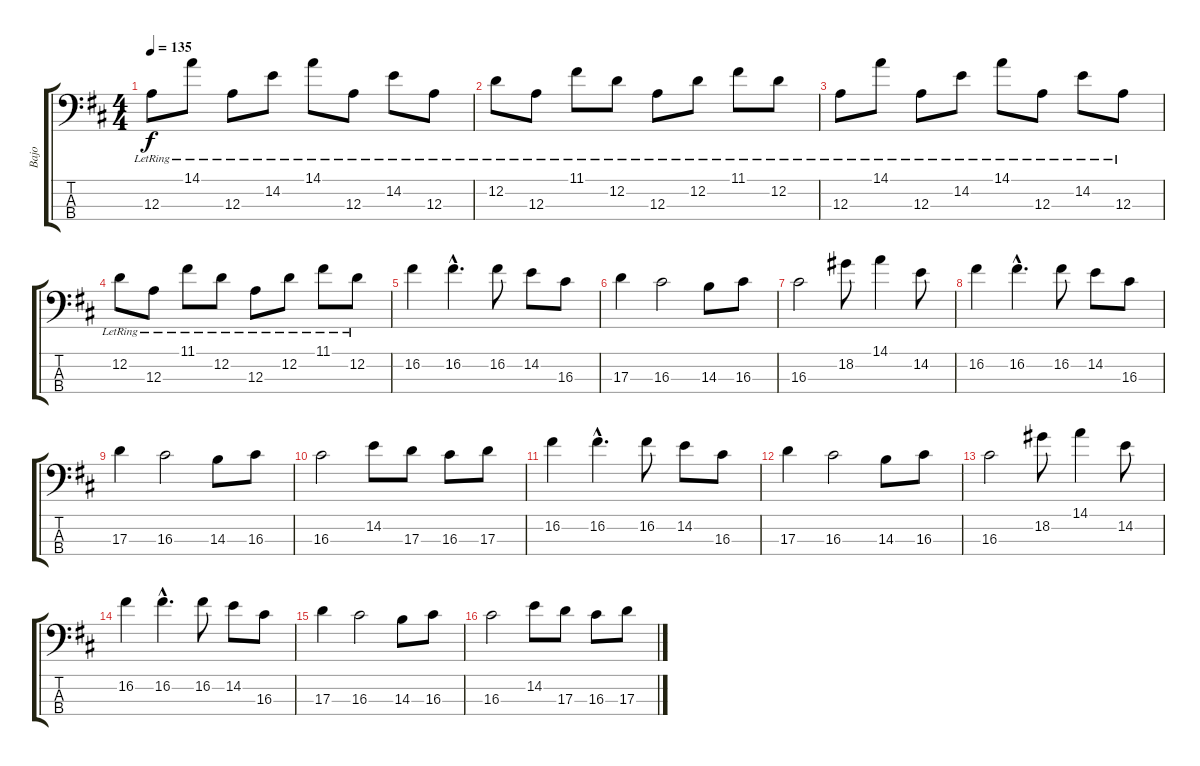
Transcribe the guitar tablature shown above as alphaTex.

\track ("Bajo" "Bajo") {instrument electricbassfinger}
\staff {score tabs}
\tuning (G2 D2 A1 Eb1) {hide}
\ts (4 4)
\tempo 135
\clef f4
\ks d
12.3{lr}.8{dy f} 14.1{lr}.8 12.3{lr}.8 14.2{lr}.8 14.1{lr}.8 12.3{lr}.8 14.2{lr}.8 12.3{lr}.8 |
12.2{lr}.8 12.3{lr}.8 11.1{lr}.8 12.2{lr}.8 12.3{lr}.8 12.2{lr}.8 11.1{lr}.8 12.2{lr}.8 |
12.3{lr}.8 14.1{lr}.8 12.3{lr}.8 14.2{lr}.8 14.1{lr}.8 12.3{lr}.8 14.2{lr}.8 12.3{lr}.8 |
12.2{lr}.8 12.3{lr}.8 11.1{lr}.8 12.2{lr}.8 12.3{lr}.8 12.2{lr}.8 11.1{lr}.8 12.2{lr}.8 |
16.2.4 16.2{hac}.4{d} 16.2.8 14.2.8 16.3.8 |
17.3.4 16.3.2 14.3.8 16.3.8 |
16.3.2 18.2.8 14.1.4 14.2.8 |
16.2.4 16.2{hac}.4{d} 16.2.8 14.2.8 16.3.8 |
17.3.4 16.3.2 14.3.8 16.3.8 |
16.3.2 14.2.8 17.3.8 16.3.8 17.3.8 |
16.2.4 16.2{hac}.4{d} 16.2.8 14.2.8 16.3.8 |
17.3.4 16.3.2 14.3.8 16.3.8 |
16.3.2 18.2.8 14.1.4 14.2.8 |
16.2.4 16.2{hac}.4{d} 16.2.8 14.2.8 16.3.8 |
17.3.4 16.3.2 14.3.8 16.3.8 |
16.3.2 14.2.8 17.3.8 16.3.8 17.3.8
